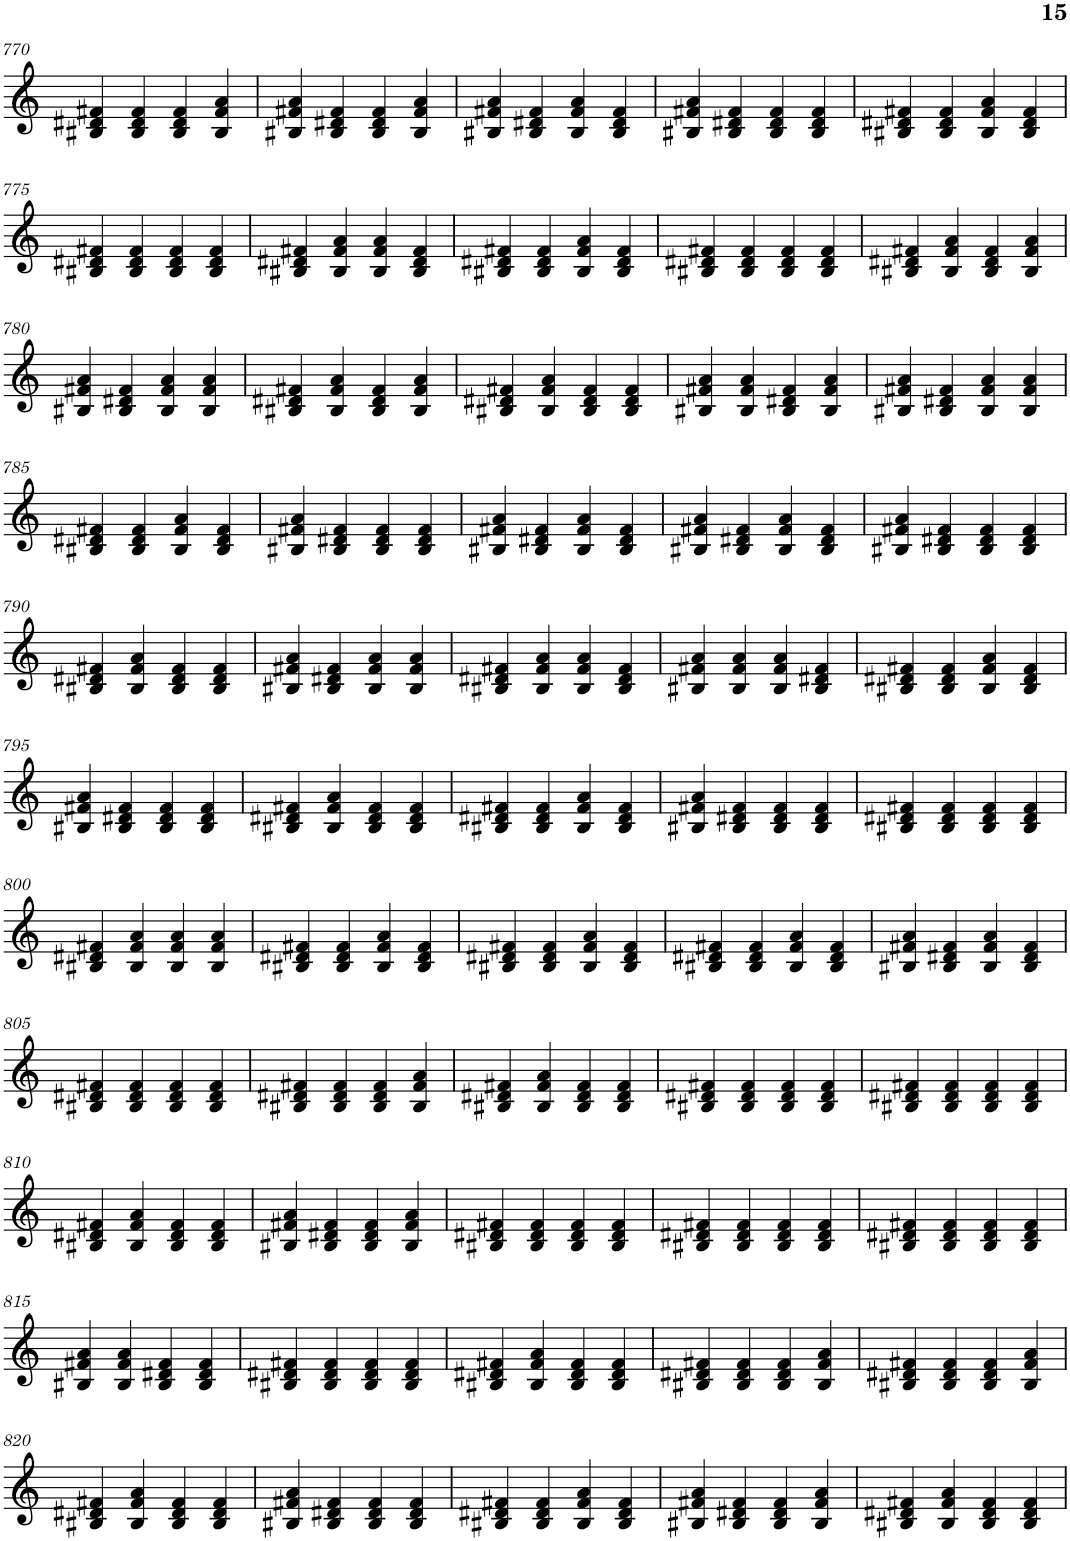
**kern
*part1
*staff1
*I"Piano, Danio rerio
*I'Pno.
!!LO:PB:g=z
*clefG2
*k[]
*M4/4
=770
4B#X/ 4d#X/ 4f#X/
4B#/ 4d#/ 4f#/
4B#/ 4d#/ 4f#/
4B#/ 4f#/ 4a/
=771
4B#X/ 4f#X/ 4a/
4B#/ 4d#X/ 4f#/
4B#/ 4d#/ 4f#/
4B#/ 4f#/ 4a/
=772
4B#X/ 4f#X/ 4a/
4B#/ 4d#X/ 4f#/
4B#/ 4f#/ 4a/
4B#/ 4d#/ 4f#/
=773
4B#X/ 4f#X/ 4a/
4B#/ 4d#X/ 4f#/
4B#/ 4d#/ 4f#/
4B#/ 4d#/ 4f#/
=774
4B#X/ 4d#X/ 4f#X/
4B#/ 4d#/ 4f#/
4B#/ 4f#/ 4a/
4B#/ 4d#/ 4f#/
!!LO:LB:g=z
=775
4B#X/ 4d#X/ 4f#X/
4B#/ 4d#/ 4f#/
4B#/ 4d#/ 4f#/
4B#/ 4d#/ 4f#/
=776
4B#X/ 4d#X/ 4f#X/
4B#/ 4f#/ 4a/
4B#/ 4f#/ 4a/
4B#/ 4d#/ 4f#/
=777
4B#X/ 4d#X/ 4f#X/
4B#/ 4d#/ 4f#/
4B#/ 4f#/ 4a/
4B#/ 4d#/ 4f#/
=778
4B#X/ 4d#X/ 4f#X/
4B#/ 4d#/ 4f#/
4B#/ 4d#/ 4f#/
4B#/ 4d#/ 4f#/
=779
4B#X/ 4d#X/ 4f#X/
4B#/ 4f#/ 4a/
4B#/ 4d#/ 4f#/
4B#/ 4f#/ 4a/
!!LO:LB:g=z
=780
4B#X/ 4f#X/ 4a/
4B#/ 4d#X/ 4f#/
4B#/ 4f#/ 4a/
4B#/ 4f#/ 4a/
=781
4B#X/ 4d#X/ 4f#X/
4B#/ 4f#/ 4a/
4B#/ 4d#/ 4f#/
4B#/ 4f#/ 4a/
=782
4B#X/ 4d#X/ 4f#X/
4B#/ 4f#/ 4a/
4B#/ 4d#/ 4f#/
4B#/ 4d#/ 4f#/
=783
4B#X/ 4f#X/ 4a/
4B#/ 4f#/ 4a/
4B#/ 4d#X/ 4f#/
4B#/ 4f#/ 4a/
=784
4B#X/ 4f#X/ 4a/
4B#/ 4d#X/ 4f#/
4B#/ 4f#/ 4a/
4B#/ 4f#/ 4a/
!!LO:LB:g=z
=785
4B#X/ 4d#X/ 4f#X/
4B#/ 4d#/ 4f#/
4B#/ 4f#/ 4a/
4B#/ 4d#/ 4f#/
=786
4B#X/ 4f#X/ 4a/
4B#/ 4d#X/ 4f#/
4B#/ 4d#/ 4f#/
4B#/ 4d#/ 4f#/
=787
4B#X/ 4f#X/ 4a/
4B#/ 4d#X/ 4f#/
4B#/ 4f#/ 4a/
4B#/ 4d#/ 4f#/
=788
4B#X/ 4f#X/ 4a/
4B#/ 4d#X/ 4f#/
4B#/ 4f#/ 4a/
4B#/ 4d#/ 4f#/
=789
4B#X/ 4f#X/ 4a/
4B#/ 4d#X/ 4f#/
4B#/ 4d#/ 4f#/
4B#/ 4d#/ 4f#/
!!LO:LB:g=z
=790
4B#X/ 4d#X/ 4f#X/
4B#/ 4f#/ 4a/
4B#/ 4d#/ 4f#/
4B#/ 4d#/ 4f#/
=791
4B#X/ 4f#X/ 4a/
4B#/ 4d#X/ 4f#/
4B#/ 4f#/ 4a/
4B#/ 4f#/ 4a/
=792
4B#X/ 4d#X/ 4f#X/
4B#/ 4f#/ 4a/
4B#/ 4f#/ 4a/
4B#/ 4d#/ 4f#/
=793
4B#X/ 4f#X/ 4a/
4B#/ 4f#/ 4a/
4B#/ 4f#/ 4a/
4B#/ 4d#X/ 4f#/
=794
4B#X/ 4d#X/ 4f#X/
4B#/ 4d#/ 4f#/
4B#/ 4f#/ 4a/
4B#/ 4d#/ 4f#/
!!LO:LB:g=z
=795
4B#X/ 4f#X/ 4a/
4B#/ 4d#X/ 4f#/
4B#/ 4d#/ 4f#/
4B#/ 4d#/ 4f#/
=796
4B#X/ 4d#X/ 4f#X/
4B#/ 4f#/ 4a/
4B#/ 4d#/ 4f#/
4B#/ 4d#/ 4f#/
=797
4B#X/ 4d#X/ 4f#X/
4B#/ 4d#/ 4f#/
4B#/ 4f#/ 4a/
4B#/ 4d#/ 4f#/
=798
4B#X/ 4f#X/ 4a/
4B#/ 4d#X/ 4f#/
4B#/ 4d#/ 4f#/
4B#/ 4d#/ 4f#/
=799
4B#X/ 4d#X/ 4f#X/
4B#/ 4d#/ 4f#/
4B#/ 4d#/ 4f#/
4B#/ 4d#/ 4f#/
!!LO:LB:g=z
=800
4B#X/ 4d#X/ 4f#X/
4B#/ 4f#/ 4a/
4B#/ 4f#/ 4a/
4B#/ 4f#/ 4a/
=801
4B#X/ 4d#X/ 4f#X/
4B#/ 4d#/ 4f#/
4B#/ 4f#/ 4a/
4B#/ 4d#/ 4f#/
=802
4B#X/ 4d#X/ 4f#X/
4B#/ 4d#/ 4f#/
4B#/ 4f#/ 4a/
4B#/ 4d#/ 4f#/
=803
4B#X/ 4d#X/ 4f#X/
4B#/ 4d#/ 4f#/
4B#/ 4f#/ 4a/
4B#/ 4d#/ 4f#/
=804
4B#X/ 4f#X/ 4a/
4B#/ 4d#X/ 4f#/
4B#/ 4f#/ 4a/
4B#/ 4d#/ 4f#/
!!LO:LB:g=z
=805
4B#X/ 4d#X/ 4f#X/
4B#/ 4d#/ 4f#/
4B#/ 4d#/ 4f#/
4B#/ 4d#/ 4f#/
=806
4B#X/ 4d#X/ 4f#X/
4B#/ 4d#/ 4f#/
4B#/ 4d#/ 4f#/
4B#/ 4f#/ 4a/
=807
4B#X/ 4d#X/ 4f#X/
4B#/ 4f#/ 4a/
4B#/ 4d#/ 4f#/
4B#/ 4d#/ 4f#/
=808
4B#X/ 4d#X/ 4f#X/
4B#/ 4d#/ 4f#/
4B#/ 4d#/ 4f#/
4B#/ 4d#/ 4f#/
=809
4B#X/ 4d#X/ 4f#X/
4B#/ 4d#/ 4f#/
4B#/ 4d#/ 4f#/
4B#/ 4d#/ 4f#/
!!LO:LB:g=z
=810
4B#X/ 4d#X/ 4f#X/
4B#/ 4f#/ 4a/
4B#/ 4d#/ 4f#/
4B#/ 4d#/ 4f#/
=811
4B#X/ 4f#X/ 4a/
4B#/ 4d#X/ 4f#/
4B#/ 4d#/ 4f#/
4B#/ 4f#/ 4a/
=812
4B#X/ 4d#X/ 4f#X/
4B#/ 4d#/ 4f#/
4B#/ 4d#/ 4f#/
4B#/ 4d#/ 4f#/
=813
4B#X/ 4d#X/ 4f#X/
4B#/ 4d#/ 4f#/
4B#/ 4d#/ 4f#/
4B#/ 4d#/ 4f#/
=814
4B#X/ 4d#X/ 4f#X/
4B#/ 4d#/ 4f#/
4B#/ 4d#/ 4f#/
4B#/ 4d#/ 4f#/
!!LO:LB:g=z
=815
4B#X/ 4f#X/ 4a/
4B#/ 4f#/ 4a/
4B#/ 4d#X/ 4f#/
4B#/ 4d#/ 4f#/
=816
4B#X/ 4d#X/ 4f#X/
4B#/ 4d#/ 4f#/
4B#/ 4d#/ 4f#/
4B#/ 4d#/ 4f#/
=817
4B#X/ 4d#X/ 4f#X/
4B#/ 4f#/ 4a/
4B#/ 4d#/ 4f#/
4B#/ 4d#/ 4f#/
=818
4B#X/ 4d#X/ 4f#X/
4B#/ 4d#/ 4f#/
4B#/ 4d#/ 4f#/
4B#/ 4f#/ 4a/
=819
4B#X/ 4d#X/ 4f#X/
4B#/ 4d#/ 4f#/
4B#/ 4d#/ 4f#/
4B#/ 4f#/ 4a/
!!LO:LB:g=z
=820
4B#X/ 4d#X/ 4f#X/
4B#/ 4f#/ 4a/
4B#/ 4d#/ 4f#/
4B#/ 4d#/ 4f#/
=821
4B#X/ 4f#X/ 4a/
4B#/ 4d#X/ 4f#/
4B#/ 4d#/ 4f#/
4B#/ 4d#/ 4f#/
=822
4B#X/ 4d#X/ 4f#X/
4B#/ 4d#/ 4f#/
4B#/ 4f#/ 4a/
4B#/ 4d#/ 4f#/
=823
4B#X/ 4f#X/ 4a/
4B#/ 4d#X/ 4f#/
4B#/ 4d#/ 4f#/
4B#/ 4f#/ 4a/
=824
4B#X/ 4d#X/ 4f#X/
4B#/ 4f#/ 4a/
4B#/ 4d#/ 4f#/
4B#/ 4d#/ 4f#/
=
*-
